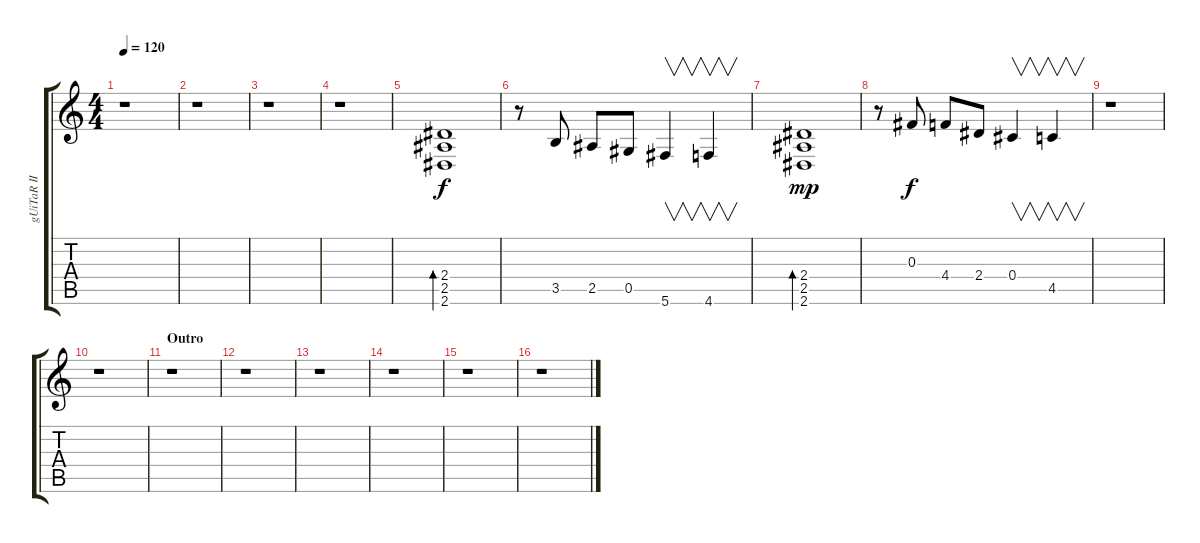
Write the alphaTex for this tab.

\track ("gUiTaR II" "gUiTaR II") {instrument distortionguitar}
\staff {score tabs}
\tuning (Eb4 Bb3 Gb3 Db3 Ab2 Db2) {hide}
\ts (4 4)
\tempo 120
\clef g2
\ks c
r.1{dy f} |
r.1 |
r.1 |
r.1 |
(2.4 2.5 2.6).1{bd 480} |
r.8 3.5.8 2.5.8 0.5.8 5.6.4{v} 4.6.4{v} |
(2.4 2.5 2.6).1{bd 480 dy mp} |
r.8 0.3.8{dy f} 4.4.8 2.4.8 0.4.4{v} 4.5.4{v} |
r.1 |
r.1 |
\section ("" "Outro")
r.1 |
r.1 |
r.1 |
r.1 |
r.1 |
r.1
